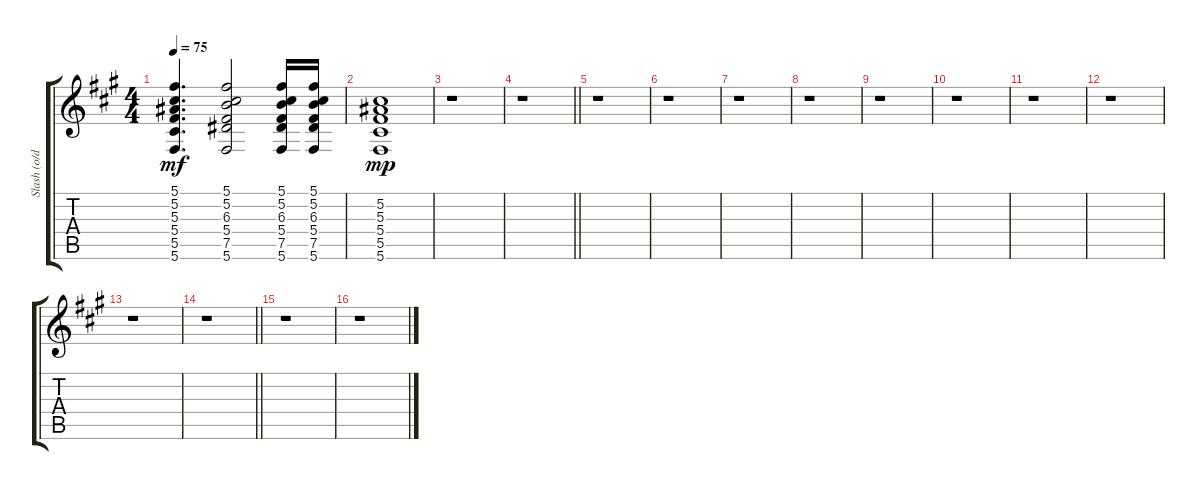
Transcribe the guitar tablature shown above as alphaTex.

\track ("Slash (o/d rhythm)" "Slash (o/d") {instrument distortionguitar}
\staff {score tabs}
\tuning (Db4 Ab3 F3 Db3 Ab2 Db2) {hide}
\ts (4 4)
\tempo 75
\clef g2
\ks a
(5.1 5.2 5.3 5.4 5.5 5.6).4{d dy mf} (5.1 5.2 6.3 5.4 7.5 5.6).2 (5.1 5.2 6.3 5.4 7.5 5.6).16 (5.1 5.2 6.3 5.4 7.5 5.6).16 |
(5.2 5.3 5.4 5.5 5.6).1{dy mp} |
r.1 |
\barLineRight lightlight
r.1 |
r.1 |
r.1 |
r.1 |
r.1 |
r.1 |
r.1 |
r.1 |
r.1 |
r.1 |
\barLineRight lightlight
r.1 |
r.1 |
r.1
